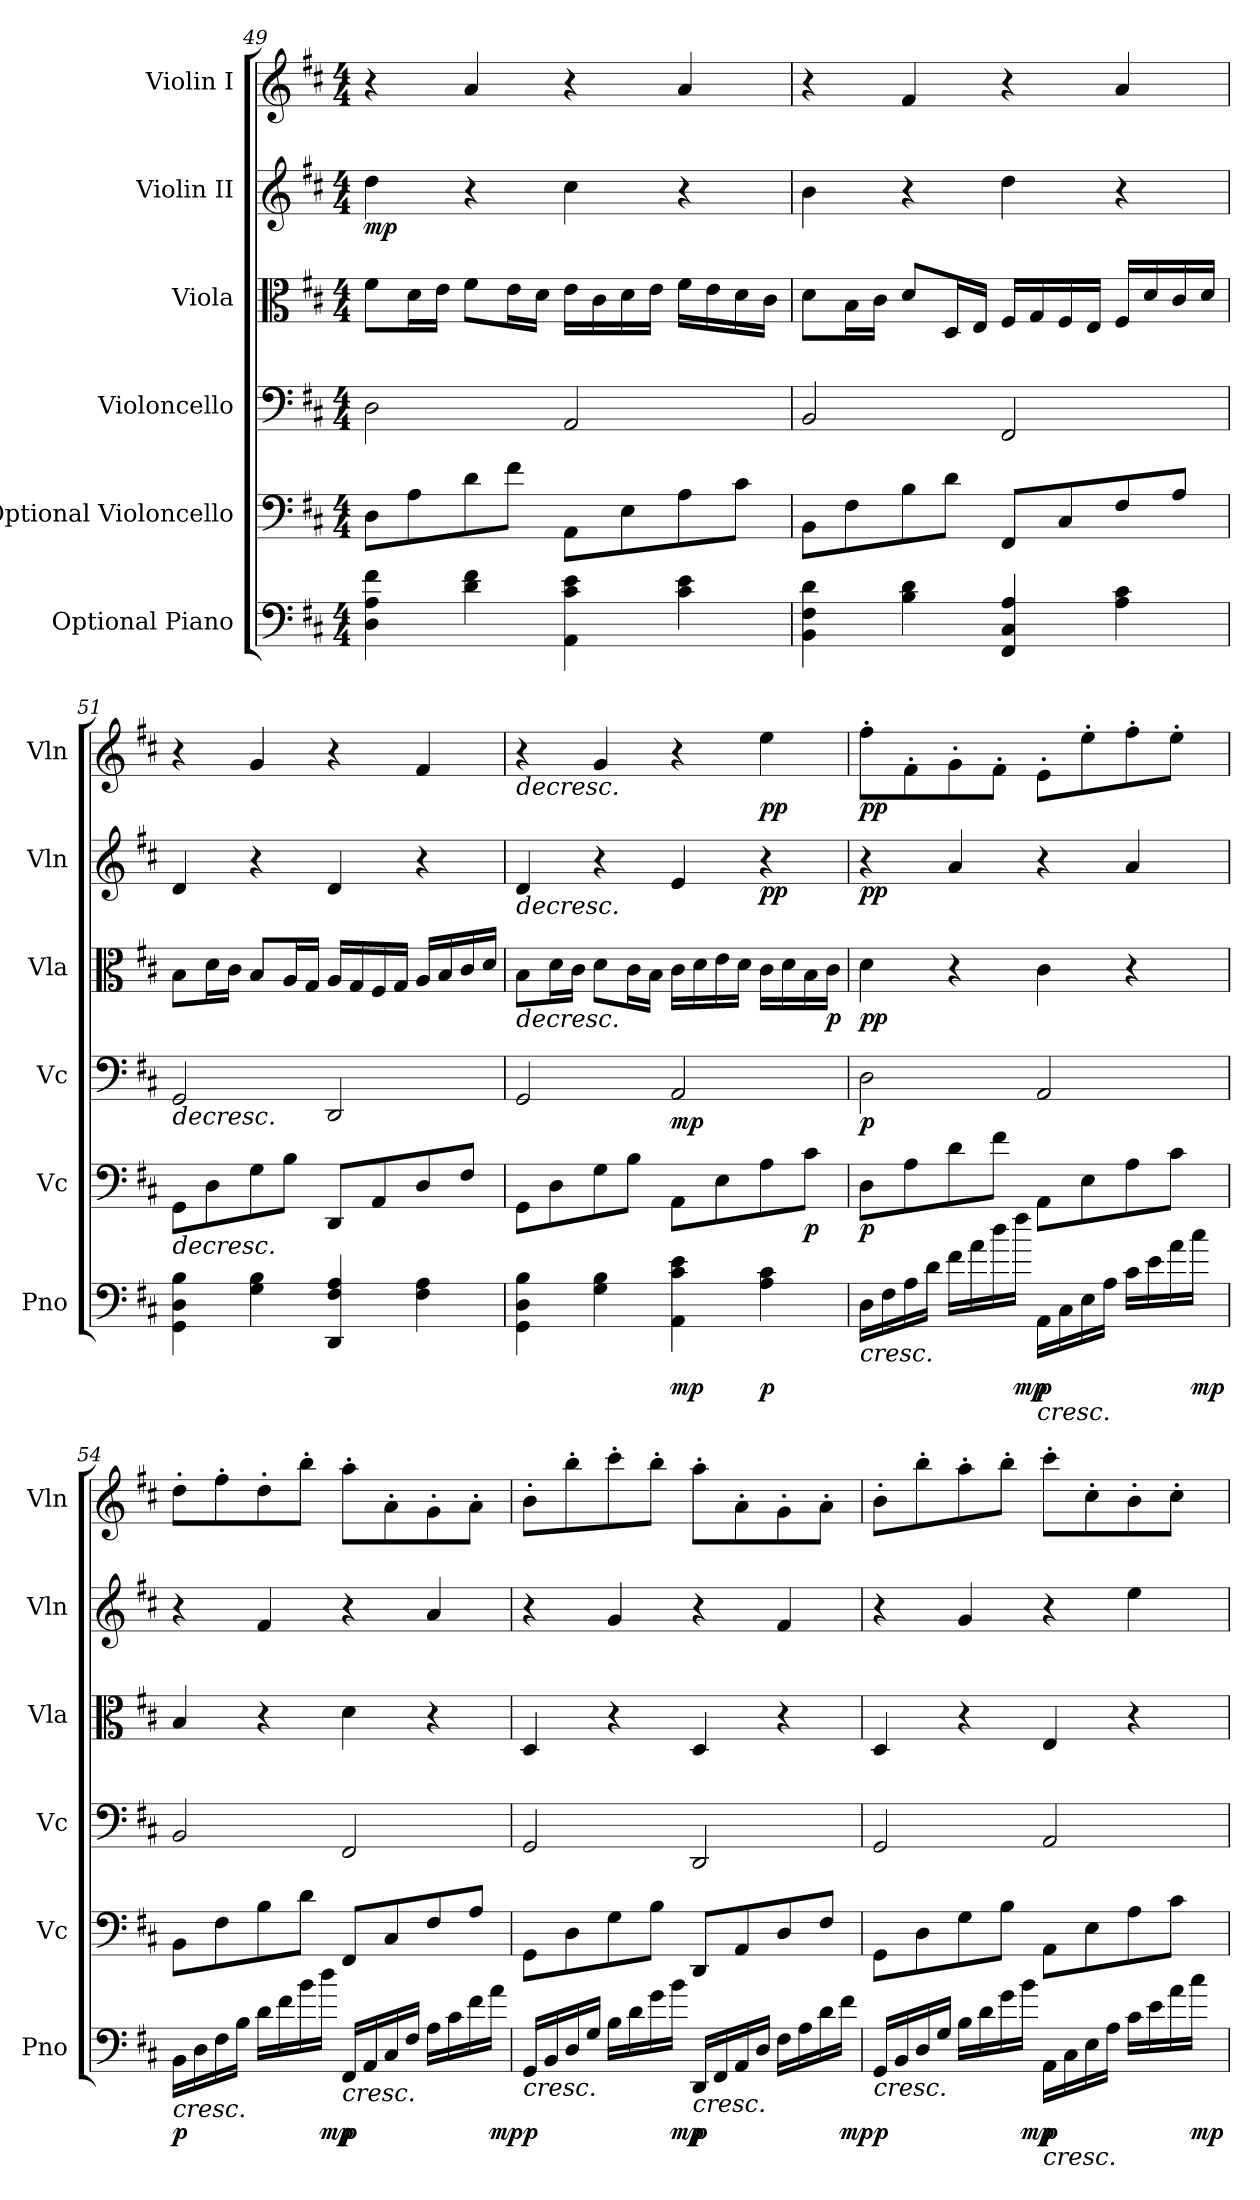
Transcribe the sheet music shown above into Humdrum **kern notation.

**kern	**dynam	**kern	**dynam	**kern	**dynam	**kern	**dynam	**kern	**dynam	**kern	**dynam
*part6	*part6	*part5	*part5	*part4	*part4	*part3	*part3	*part2	*part2	*part1	*part1
*staff6	*staff6	*staff5	*staff5	*staff4	*staff4	*staff3	*staff3	*staff2	*staff2	*staff1	*staff1
*I"Optional Piano	*	*I"Optional Violoncello	*	*I"Violoncello	*	*I"Viola	*	*I"Violin II	*	*I"Violin I	*
*I'Pno	*	*I'Vc	*	*I'Vc	*	*I'Vla	*	*I'Vln	*	*I'Vln	*
!!LO:PB:g=z
*clefF4	*	*clefF4	*	*clefF4	*	*clefC3	*	*clefG2	*	*clefG2	*
*k[f#c#]	*	*k[f#c#]	*	*k[f#c#]	*	*k[f#c#]	*	*k[f#c#]	*	*k[f#c#]	*
*M4/4	*	*M4/4	*	*M4/4	*	*M4/4	*	*M4/4	*	*M4/4	*
=49	=49	=49	=49	=49	=49	=49	=49	=49	=49	=49	=49
!	!	!	!	!	!	!	!	!	!LO:DY:b	!	!
4D\ 4A\ 4f#\	.	8D\L	.	2D\	.	8f#\L	.	4dd\	mp	4r	.
.	.	8A\	.	.	.	16d\L	.	.	.	.	.
.	.	.	.	.	.	16e\JJ	.	.	.	.	.
4d\ 4f#\	.	8d\	.	.	.	8f#\L	.	4r	.	4a/	.
.	.	8f#\J	.	.	.	16e\L	.	.	.	.	.
.	.	.	.	.	.	16d\JJ	.	.	.	.	.
4AA\ 4c#\ 4e\	.	8AA\L	.	2AA/	.	16e\LL	.	4cc#\	.	4r	.
.	.	.	.	.	.	16c#\	.	.	.	.	.
.	.	8E\	.	.	.	16d\	.	.	.	.	.
.	.	.	.	.	.	16e\JJ	.	.	.	.	.
4c#\ 4e\	.	8A\	.	.	.	16f#\LL	.	4r	.	4a/	.
.	.	.	.	.	.	16e\	.	.	.	.	.
.	.	8c#\J	.	.	.	16d\	.	.	.	.	.
.	.	.	.	.	.	16c#\JJ	.	.	.	.	.
=50	=50	=50	=50	=50	=50	=50	=50	=50	=50	=50	=50
4BB\ 4F#\ 4d\	.	8BB\L	.	2BB/	.	8d\L	.	4b\	.	4r	.
.	.	8F#\	.	.	.	16B\L	.	.	.	.	.
.	.	.	.	.	.	16c#\JJ	.	.	.	.	.
4B\ 4d\	.	8B\	.	.	.	8d/L	.	4r	.	4f#/	.
.	.	8d\J	.	.	.	16D/L	.	.	.	.	.
.	.	.	.	.	.	16E/JJ	.	.	.	.	.
4FF#/ 4C#/ 4A/	.	8FF#/L	.	2FF#/	.	16F#/LL	.	4dd\	.	4r	.
.	.	.	.	.	.	16G/	.	.	.	.	.
.	.	8C#/	.	.	.	16F#/	.	.	.	.	.
.	.	.	.	.	.	16E/JJ	.	.	.	.	.
4A\ 4c#\	.	8F#/	.	.	.	16F#/LL	.	4r	.	4a/	.
.	.	.	.	.	.	16d/	.	.	.	.	.
.	.	8A/J	.	.	.	16c#/	.	.	.	.	.
.	.	.	.	.	.	16d/JJ	.	.	.	.	.
=51	=51	=51	=51	=51	=51	=51	=51	=51	=51	=51	=51
!	!	!	!LO:HP:b	!	!LO:HP:b	!	!	!	!	!	!
4GG\ 4D\ 4B\	.	8GG\L	>	2GG/	>	8B\L	.	4d/	.	4r	.
.	.	8D\	.	.	.	16d\L	.	.	.	.	.
.	.	.	.	.	.	16c#\JJ	.	.	.	.	.
4G\ 4B\	.	8G\	.	.	.	8B/L	.	4r	.	4g/	.
.	.	8B\J	.	.	.	16A/L	.	.	.	.	.
.	.	.	.	.	.	16G/JJ	.	.	.	.	.
4DD/ 4F#/ 4A/	.	8DD/L	.	2DD/	.	16A/LL	.	4d/	.	4r	.
.	.	.	.	.	.	16G/	.	.	.	.	.
.	.	8AA/	.	.	.	16F#/	.	.	.	.	.
.	.	.	.	.	.	16G/JJ	.	.	.	.	.
4F#\ 4A\	.	8D/	.	.	.	16A/LL	.	4r	.	4f#/	.
.	.	.	.	.	.	16B/	.	.	.	.	.
.	.	8F#/J	.	.	.	16c#/	.	.	.	.	.
.	.	.	.	.	.	16d/JJ	.	.	.	.	.
!!LO:LB:g=z
=52	=52	=52	=52	=52	=52	=52	=52	=52	=52	=52	=52
!	!	!	!	!	!	!	!LO:HP:b	!	!LO:HP:b	!	!LO:HP:b
4GG\ 4D\ 4B\	.	8GG\L	.	2GG/	.	8B\L	>	4d/	>	4r	>
.	.	8D\	.	.	.	16d\L	.	.	.	.	.
.	.	.	.	.	.	16c#\JJ	.	.	.	.	.
4G\ 4B\	.	8G\	.	.	.	8d\L	.	4r	.	4g/	.
.	.	8B\J	.	.	.	16c#\L	.	.	.	.	.
.	.	.	.	.	.	16B\JJ	.	.	.	.	.
!	!LO:DY:b	!	!	!	!LO:DY:b	!	!	!	!	!	!
4AA\ 4c#\ 4e\	mp	8AA\L	.	2AA/	mp	16c#\LL	.	4e/	.	4r	.
.	.	.	.	.	.	16d\	.	.	.	.	.
.	.	8E\	.	.	.	16e\	.	.	.	.	.
.	.	.	.	.	.	16d\JJ	.	.	.	.	.
!	!LO:DY:b	!	!	!	!	!	!	!	!LO:DY:b	!	!LO:DY:b
4A\ 4c#\	p	8A\	.	.	.	16c#\LL	.	4r	pp	4ee\	pp
.	.	.	.	.	.	16d\	.	.	.	.	.
!	!	!	!LO:DY:b	!	!	!	!	!	!	!	!
.	.	8c#\J	p	.	.	16B\	.	.	.	.	.
!	!	!	!	!	!	!	!LO:DY:b	!	!	!	!
.	.	.	.	.	.	16c#\JJ	p	.	.	.	.
.	.	.	]	.	]	.	]	.	]	.	]
=53	=53	=53	=53	=53	=53	=53	=53	=53	=53	=53	=53
!	!LO:HP:b	!	!LO:DY:b	!	!LO:DY:b	!	!LO:DY:b	!	!LO:DY:b	!	!LO:DY:b
16D\LL	<	8D\L	p	2D\	p	4d\	pp	4r	pp	8ff#'\L	pp
16F#\	.	.	.	.	.	.	.	.	.	.	.
16A\	.	8A\	.	.	.	.	.	.	.	8f#'\	.
16d\JJ	.	.	.	.	.	.	.	.	.	.	.
16f#\LL	.	8d\	.	.	.	4r	.	4a/	.	8g'\	.
16a\	.	.	.	.	.	.	.	.	.	.	.
16dd\	.	8f#\J	.	.	.	.	.	.	.	8f#'\J	.
!	!LO:DY:b	!	!	!	!	!	!	!	!	!	!
16ff#\JJ	mp	.	.	.	.	.	.	.	.	.	.
!	!LO:HP:n=1:b	!	!	!	!	!	!	!	!	!	!
!	!LO:DY:n=1:b	!	!	!	!	!	!	!	!	!	!
16AA\LL	[ < p	8AA\L	.	2AA/	.	4c#\	.	4r	.	8e'\L	.
16C#\	.	.	.	.	.	.	.	.	.	.	.
16E\	.	8E\	.	.	.	.	.	.	.	8ee'\	.
16A\JJ	.	.	.	.	.	.	.	.	.	.	.
16c#\LL	.	8A\	.	.	.	4r	.	4a/	.	8ff#'\	.
16e\	.	.	.	.	.	.	.	.	.	.	.
16a\	.	8c#\J	.	.	.	.	.	.	.	8ee'\J	.
!	!LO:DY:n=2:b	!	!	!	!	!	!	!	!	!	!
16cc#\JJ	mp	.	.	.	.	.	.	.	.	.	.
.	[	.	.	.	.	.	.	.	.	.	.
!!LO:PB:g=z
=54	=54	=54	=54	=54	=54	=54	=54	=54	=54	=54	=54
!	!LO:HP:b	!	!	!	!	!	!	!	!	!	!
!	!LO:DY:n=1:b	!	!	!	!	!	!	!	!	!	!
16BB\LL	< p	8BB\L	.	2BB/	.	4B/	.	4r	.	8dd'\L	.
16D\	.	.	.	.	.	.	.	.	.	.	.
16F#\	.	8F#\	.	.	.	.	.	.	.	8ff#'\	.
16B\JJ	.	.	.	.	.	.	.	.	.	.	.
16d\LL	.	8B\	.	.	.	4r	.	4f#/	.	8dd'\	.
16f#\	.	.	.	.	.	.	.	.	.	.	.
16b\	.	8d\J	.	.	.	.	.	.	.	8bb'\J	.
!	!LO:DY:n=2:b	!	!	!	!	!	!	!	!	!	!
16dd\JJ	mp	.	.	.	.	.	.	.	.	.	.
!	!LO:HP:n=1:b	!	!	!	!	!	!	!	!	!	!
!	!LO:DY:n=3:b	!	!	!	!	!	!	!	!	!	!
16FF#/LL	[ < p	8FF#/L	.	2FF#/	.	4d\	.	4r	.	8aa'\L	.
16AA/	.	.	.	.	.	.	.	.	.	.	.
16C#/	.	8C#/	.	.	.	.	.	.	.	8a'\	.
16F#/JJ	.	.	.	.	.	.	.	.	.	.	.
16A\LL	.	8F#/	.	.	.	4r	.	4a/	.	8g'\	.
16c#\	.	.	.	.	.	.	.	.	.	.	.
16f#\	.	8A/J	.	.	.	.	.	.	.	8a'\J	.
!	!LO:DY:n=4:b	!	!	!	!	!	!	!	!	!	!
16a\JJ	mp	.	.	.	.	.	.	.	.	.	.
.	[	.	.	.	.	.	.	.	.	.	.
=55	=55	=55	=55	=55	=55	=55	=55	=55	=55	=55	=55
!	!LO:HP:b	!	!	!	!	!	!	!	!	!	!
!	!LO:DY:n=1:b	!	!	!	!	!	!	!	!	!	!
16GG/LL	< p	8GG\L	.	2GG/	.	4D/	.	4r	.	8b'\L	.
16BB/	.	.	.	.	.	.	.	.	.	.	.
16D/	.	8D\	.	.	.	.	.	.	.	8bb'\	.
16G/JJ	.	.	.	.	.	.	.	.	.	.	.
16B\LL	.	8G\	.	.	.	4r	.	4g/	.	8ccc#'\	.
16d\	.	.	.	.	.	.	.	.	.	.	.
16g\	.	8B\J	.	.	.	.	.	.	.	8bb'\J	.
!	!LO:DY:n=2:b	!	!	!	!	!	!	!	!	!	!
16b\JJ	mp	.	.	.	.	.	.	.	.	.	.
!	!LO:HP:n=1:b	!	!	!	!	!	!	!	!	!	!
!	!LO:DY:n=3:b	!	!	!	!	!	!	!	!	!	!
16DD/LL	[ < p	8DD/L	.	2DD/	.	4D/	.	4r	.	8aa'\L	.
16FF#/	.	.	.	.	.	.	.	.	.	.	.
16AA/	.	8AA/	.	.	.	.	.	.	.	8a'\	.
16D/JJ	.	.	.	.	.	.	.	.	.	.	.
16F#\LL	.	8D/	.	.	.	4r	.	4f#/	.	8g'\	.
16A\	.	.	.	.	.	.	.	.	.	.	.
16d\	.	8F#/J	.	.	.	.	.	.	.	8a'\J	.
!	!LO:DY:n=4:b	!	!	!	!	!	!	!	!	!	!
16f#\JJ	mp	.	.	.	.	.	.	.	.	.	.
.	[	.	.	.	.	.	.	.	.	.	.
!!LO:LB:g=z
=56	=56	=56	=56	=56	=56	=56	=56	=56	=56	=56	=56
!	!LO:HP:b	!	!	!	!	!	!	!	!	!	!
!	!LO:DY:n=1:b	!	!	!	!	!	!	!	!	!	!
16GG/LL	< p	8GG\L	.	2GG/	.	4D/	.	4r	.	8b'\L	.
16BB/	.	.	.	.	.	.	.	.	.	.	.
16D/	.	8D\	.	.	.	.	.	.	.	8bb'\	.
16G/JJ	.	.	.	.	.	.	.	.	.	.	.
16B\LL	.	8G\	.	.	.	4r	.	4g/	.	8aa'\	.
16d\	.	.	.	.	.	.	.	.	.	.	.
16g\	.	8B\J	.	.	.	.	.	.	.	8bb'\J	.
!	!LO:DY:n=2:b	!	!	!	!	!	!	!	!	!	!
16b\JJ	mp	.	.	.	.	.	.	.	.	.	.
!	!LO:HP:n=1:b	!	!	!	!	!	!	!	!	!	!
!	!LO:DY:n=3:b	!	!	!	!	!	!	!	!	!	!
16AA\LL	[ < p	8AA\L	.	2AA/	.	4E/	.	4r	.	8ccc#'\L	.
16C#\	.	.	.	.	.	.	.	.	.	.	.
16E\	.	8E\	.	.	.	.	.	.	.	8cc#'\	.
16A\JJ	.	.	.	.	.	.	.	.	.	.	.
16c#\LL	.	8A\	.	.	.	4r	.	4ee\	.	8b'\	.
16e\	.	.	.	.	.	.	.	.	.	.	.
16a\	.	8c#\J	.	.	.	.	.	.	.	8cc#'\J	.
!	!LO:DY:n=4:b	!	!	!	!	!	!	!	!	!	!
16cc#\JJ	mp	.	.	.	.	.	.	.	.	.	.
.	[	.	.	.	.	.	.	.	.	.	.
=	=	=	=	=	=	=	=	=	=	=	=
*-	*-	*-	*-	*-	*-	*-	*-	*-	*-	*-	*-
